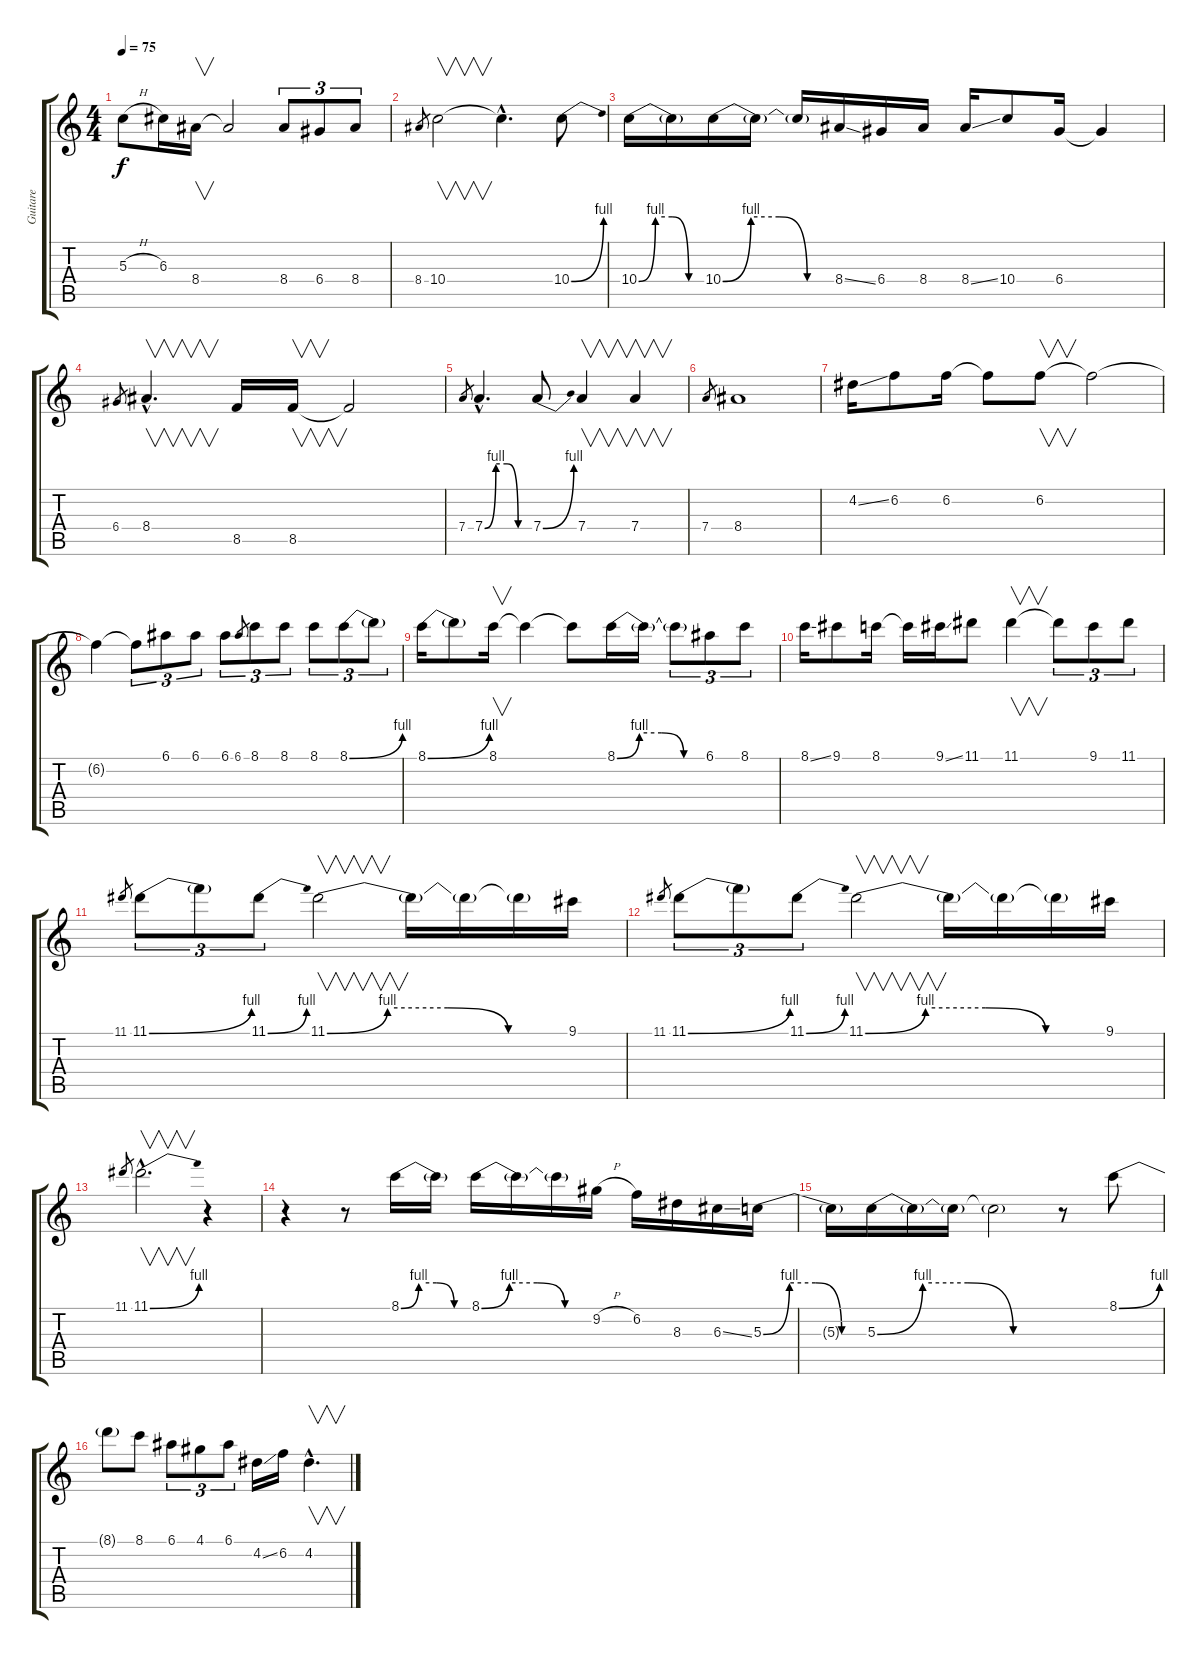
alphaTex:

\track ("Guitare" "Guitare") {instrument electricguitarclean}
\staff {score tabs}
\tuning (E4 B3 G3 D3 A2 E2) {hide}
\ts (4 4)
\tempo 75
\clef g2
\ks c
5.3{h}.8{dy f} 6.3.16 8.4.16{v} 8.4{t}.2 8.4.8{tu (3 2)} 6.4.8{tu (3 2)} 8.4.8{tu (3 2)} |
8.4.8{gr} 10.4.2{v} 10.4{hac t}.4{d} 10.4{be (bend 0 0 60 4)}.8 |
10.4{be (custom 0 0 15 4 30 4 45 0 60 0)}.16 10.4{t}.16 10.4{be (custom 0 0 15 4 30 4 45 0 60 0)}.16 10.4{t}.16 10.4{t}.16 8.4{ss}.16 6.4.16 8.4.16 8.4{ss}.16 10.4.8 6.4.16 6.4{t}.4 |
6.4.8{gr} 8.4{hac}.4{v d} 8.5.16 8.5.16{v} 8.5{t}.2 |
7.4.8{gr} 7.4{be (custom 0 0 15 4 30 4 45 0 60 0) hac}.4{d} 7.4{be (bend 0 0 60 4)}.8 7.4.4{v} 7.4.4{v} |
7.4.8{gr} 8.4.1 |
4.2{ss}.16 6.2.8 6.2.16 6.2{t}.8 6.2.8{v} 6.2{t}.2 |
6.2{t}.4 6.2{t}.8{tu (3 2)} 6.1.8{tu (3 2)} 6.1.8{tu (3 2)} 6.1.8{tu (3 2)} 6.1.8{gr} 8.1.8{tu (3 2)} 8.1.8{tu (3 2)} 8.1.8{tu (3 2)} 8.1{be (bend 0 0 60 4)}.8{tu (3 2)} 8.1{t}.8{tu (3 2)} |
8.1{be (bend 0 0 60 4)}.16 8.1{t}.8 8.1.16{v} 8.1{t}.4 8.1{t}.8 8.1{be (custom 0 0 15 4 30 4 45 0 60 0)}.16 8.1{t}.16 8.1{t}.8{tu (3 2)} 6.1.8{tu (3 2)} 8.1.8{tu (3 2)} |
8.1{ss}.16 9.1.8 8.1.16 8.1{t}.16 9.1{ss}.16 11.1.8 11.1.4{v} 11.1{t}.8{tu (3 2)} 9.1.8{tu (3 2)} 11.1.8{tu (3 2)} |
11.1.8{gr} 11.1{be (bend 0 0 60 4)}.8{tu (3 2)} 11.1{t}.8{tu (3 2)} 11.1{be (bend 0 0 60 4)}.8{tu (3 2)} 11.1{be (custom 0 0 15 4 30 4 45 0 60 0)}.2{v} 11.1{t}.16 11.1{t}.16 11.1{t}.16 9.1.16 |
11.1.8{gr} 11.1{be (bend 0 0 60 4)}.8{tu (3 2)} 11.1{t}.8{tu (3 2)} 11.1{be (bend 0 0 60 4)}.8{tu (3 2)} 11.1{be (custom 0 0 15 4 30 4 45 0 60 0)}.2{v} 11.1{t}.16 11.1{t}.16 11.1{t}.16 9.1.16 |
11.1.8{gr} 11.1{be (bend 0 0 60 4) hac}.2{v d} r.4 |
r.4 r.8 8.1{be (custom 0 0 15 4 30 4 45 0 60 0)}.16 8.1{t}.16 8.1{be (custom 0 0 15 4 30 4 45 0 60 0)}.16 8.1{t}.16 8.1{t}.16 9.2{h}.16 6.2.16 8.3.16 6.3{ss}.16 5.3{be (custom 0 0 15 4 30 4 45 0 60 0)}.16 |
5.3{t}.16 5.3{be (custom 0 0 15 4 30 4 45 0 60 0)}.16 5.3{t}.16 5.3{t}.16 5.3{t}.2 r.8 8.1{be (bend 0 0 60 4)}.8 |
8.1{t}.8 8.1.8 6.1.8{tu (3 2)} 4.1.8{tu (3 2)} 6.1.8{tu (3 2)} 4.2{ss}.16 6.2.16 4.2{hac}.4{v d}
